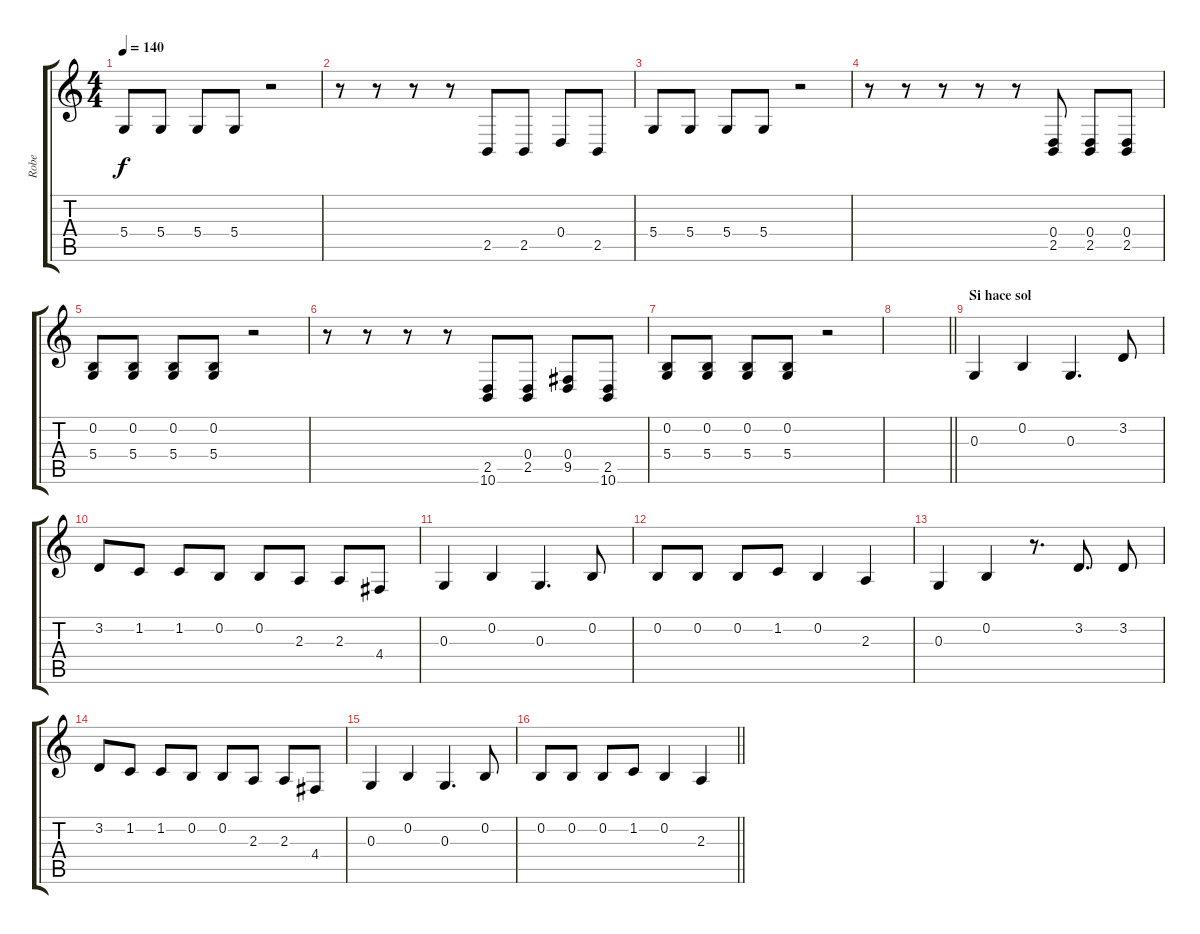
\track ("Robe" "Robe") {instrument flute}
\staff {score tabs}
\tuning (E4 B3 G3 D3 A2 E2) {hide}
\ts (4 4)
\tempo 140
\clef g2
\ks c
5.4.8{dy f} 5.4.8 5.4.8 5.4.8 r.2 |
r.8 r.8 r.8 r.8 2.5.8 2.5.8 0.4.8 2.5.8 |
5.4.8 5.4.8 5.4.8 5.4.8 r.2 |
r.8 r.8 r.8 r.8 r.8 (0.4 2.5).8 (0.4 2.5).8 (0.4 2.5).8 |
(0.2 5.4).8 (0.2 5.4).8 (0.2 5.4).8 (0.2 5.4).8 r.2 |
r.8 r.8 r.8 r.8 (2.5 10.6).8 (0.4 2.5).8 (0.4 9.5).8 (2.5 10.6).8 |
(0.2 5.4).8 (0.2 5.4).8 (0.2 5.4).8 (0.2 5.4).8 r.2 |
\barLineRight lightlight
|
\section ("" "Si hace sol")
0.3.4 0.2.4 0.3.4{d} 3.2.8 |
3.2.8 1.2.8 1.2.8 0.2.8 0.2.8 2.3.8 2.3.8 4.4.8 |
0.3.4 0.2.4 0.3.4{d} 0.2.8 |
0.2.8 0.2.8 0.2.8 1.2.8 0.2.4 2.3.4 |
0.3.4 0.2.4 r.8{d} 3.2.8{d} 3.2.8 |
3.2.8 1.2.8 1.2.8 0.2.8 0.2.8 2.3.8 2.3.8 4.4.8 |
0.3.4 0.2.4 0.3.4{d} 0.2.8 |
\barLineRight lightlight
0.2.8 0.2.8 0.2.8 1.2.8 0.2.4 2.3.4
